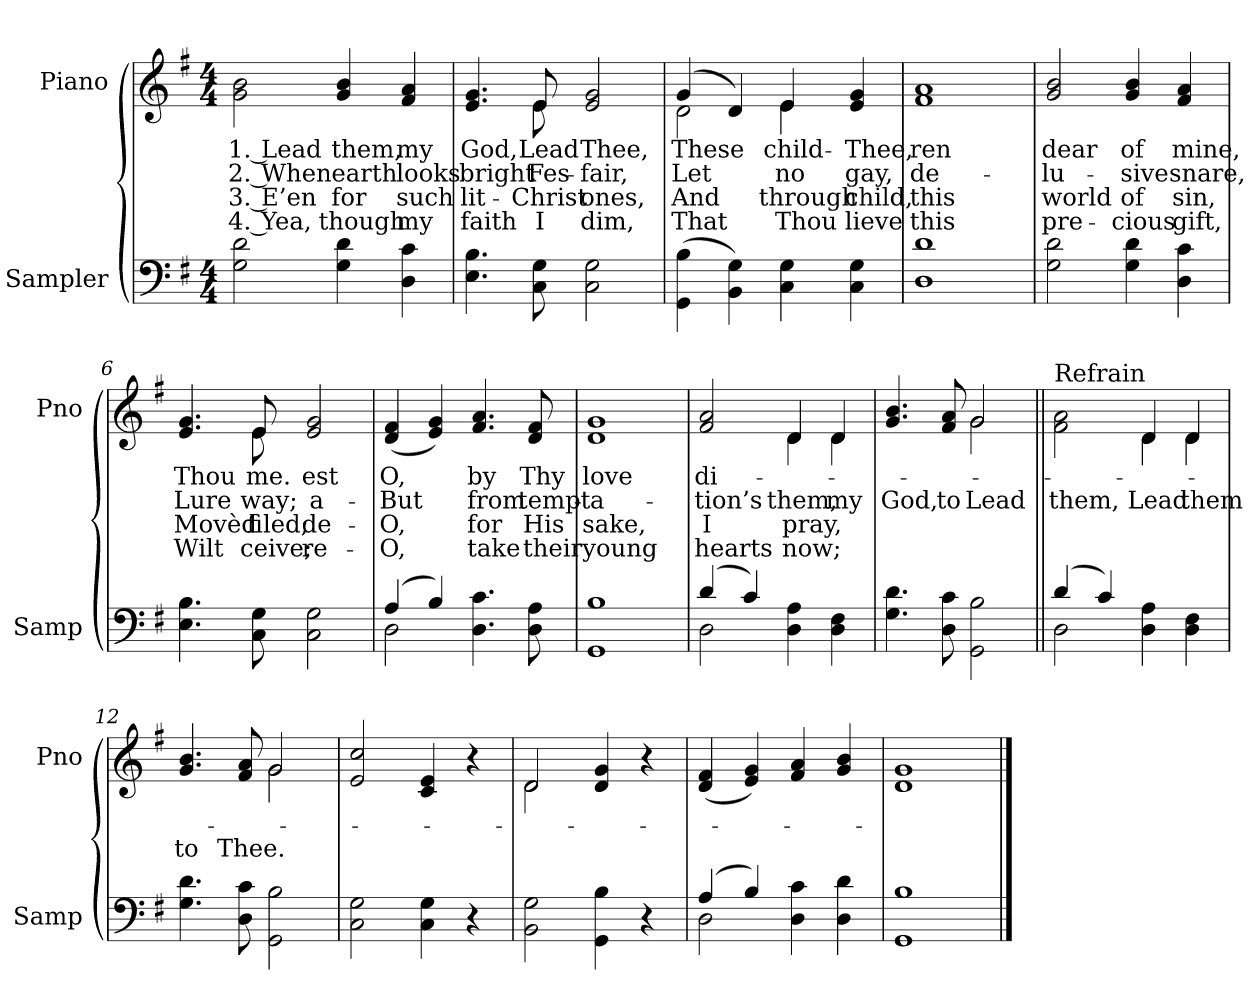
**kern	**kern	**text	**text	**text	**text
*part2	*part1	*part1	*part1	*part1	*part1
*staff2	*staff1	*staff1	*staff1	*staff1	*staff1
*I"Sampler	*I"Piano	*	*	*	*
*I'Samp	*I'Pno	*	*	*	*
*clefF4	*clefG2	*	*	*	*
*k[f#]	*k[f#]	*	*	*	*
*G:	*G:	*	*	*	*
*M4/4	*M4/4	*	*	*	*
=1	=1	=1	=1	=1	=1
2G 2d	2g\ 2b\	1. Lead	2. When	3. E’en	4. Yea,
4G 4d	4g 4b	them,	earth	for	though
4D 4c	4f# 4a	my	looks	such	my
=2	=2	=2	=2	=2	=2
*	*^	*	*	*	*
4.E 4.B	4.e 4.g	4.ryy	God,	bright	lit-	faith
8C 8G	8e/	8e	Lead	Fes-	Christ	I
2C 2G	2e 2g	2ryy	Thee,	fair,	ones,	dim,
=3	=3	=3	=3	=3	=3	=3
(4GG 4B	(4g/	2d	These	Let	And	That
4BB 4G)	4d/)	.	.	.	.	.
4C 4G	4e/	4e	child-	no	through	Thou
4C 4G	4e 4g	4ryy	Thee,	gay,	child,	-lieve
*	*v	*v	*	*	*	*
=4	=4	=4	=4	=4	=4
1D 1d	1f# 1a	-ren	de-	this	this
=5	=5	=5	=5	=5	=5
2G 2d	2g 2b	dear	-lu-	world	pre-
4G 4d	4g 4b	of	-sive	of	-cious
4D 4c	4f# 4a	mine,	snare,	sin,	gift,
=6	=6	=6	=6	=6	=6
*	*^	*	*	*	*
4.E 4.B	4.e 4.g	4.ryy	Thou	Lure	Movèd	Wilt
8C 8G	8e/	8e	me.	-way;	-filed;	-ceive;
2C 2G	2e 2g	2ryy	-est	a-	-de-	re-
*	*v	*v	*	*	*	*
=7	=7	=7	=7	=7	=7
*^	*	*	*	*	*
(4A/	2D	(4d 4f#	O,	But	O,	O,
4B/)	.	4e 4g)	.	.	.	.
4.D 4.c	2ryy	4.f# 4.a	by	from	for	take
8D 8A	.	8d 8f#	Thy	tempt-	His	their
*v	*v	*	*	*	*	*
=8	=8	=8	=8	=8	=8
1GG 1B	1d 1g	love	-a-	sake,	young
=9	=9	=9	=9	=9	=9
*^	*^	*	*	*	*
(4d/	2D	2f# 2a	2ryy	di-	-tion’s	I	hearts
4c/)	.	.	.	.	.	.	.
4D 4A	2ryy	4d/	4d	.	them,	pray,	now;
4D 4F#	.	4d/	4d	.	my	.	.
*v	*v	*	*	*	*	*	*
=10	=10	=10	=10	=10	=10	=10
4.G 4.d	4.g 4.b	2ryy	.	God,	.	.
8D 8c	8f# 8a	.	.	to	.	.
2GG 2B	2g/	2g	.	Lead	.	.
=11||	=11||	=11||	=11||	=11||	=11||	=11||
*^	*	*	*	*	*	*
!	!	!LO:TX:t=Refrain	!	!	!	!	!
(4d/	2D	2f#\ 2a\	2ryy	.	them,	.	.
4c/)	.	.	.	.	.	.	.
4D 4A	2ryy	4d/	4d	.	Lead	.	.
4D 4F#	.	4d/	4d	.	them	.	.
*v	*v	*	*	*	*	*	*
=12	=12	=12	=12	=12	=12	=12
4.G 4.d	4.g 4.b	2ryy	.	to	.	.
8D 8c	8f# 8a	.	.	Thee.	.	.
2GG 2B	2g/	2g	.	.	.	.
*	*v	*v	*	*	*	*
=13	=13	=13	=13	=13	=13
2C 2G	2e 2cc	.	.	.	.
4C 4G	4c 4e	.	.	.	.
4r	4r	.	.	.	.
=14	=14	=14	=14	=14	=14
*	*^	*	*	*	*
2BB 2G	2d/	2d	.	.	.	.
4GG 4B	4d 4g	2ryy	.	.	.	.
4r	4r	.	.	.	.	.
*	*v	*v	*	*	*	*
=15	=15	=15	=15	=15	=15
*^	*	*	*	*	*
(4A/	2D	(4d 4f#	.	.	.	.
4B/)	.	4e 4g)	.	.	.	.
4D 4c	2ryy	4f# 4a	.	.	.	.
4D 4d	.	4g 4b	.	.	.	.
*v	*v	*	*	*	*	*
=16	=16	=16	=16	=16	=16
1GG 1B	1d 1g	.	.	.	.
==	==	==	==	==	==
*-	*-	*-	*-	*-	*-
